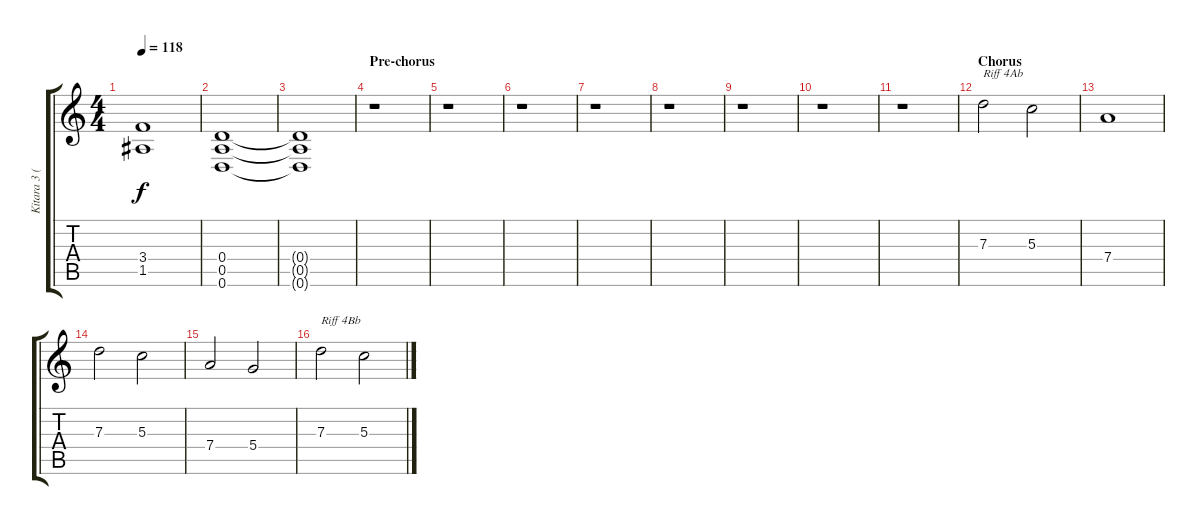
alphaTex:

\track ("Kitara 3 (Kuisma 2)" "Kitara 3 (") {instrument distortionguitar}
\staff {score tabs}
\tuning (E4 B3 G3 D3 A2 D2) {hide}
\ts (4 4)
\tempo 118
\clef g2
\ks c
(3.4{t} 1.5{t}).1{dy f} |
(0.4 0.5 0.6).1 |
(0.4{t} 0.5{t} 0.6{t}).1 |
\section ("" "Pre-chorus")
r.1 |
r.1 |
r.1 |
r.1 |
r.1 |
r.1 |
r.1 |
r.1 |
\section ("" "Chorus")
7.3.2{txt "Riff 4Ab"} 5.3.2 |
7.4.1 |
7.3.2 5.3.2 |
7.4.2 5.4.2 |
7.3.2{txt "Riff 4Bb"} 5.3.2
